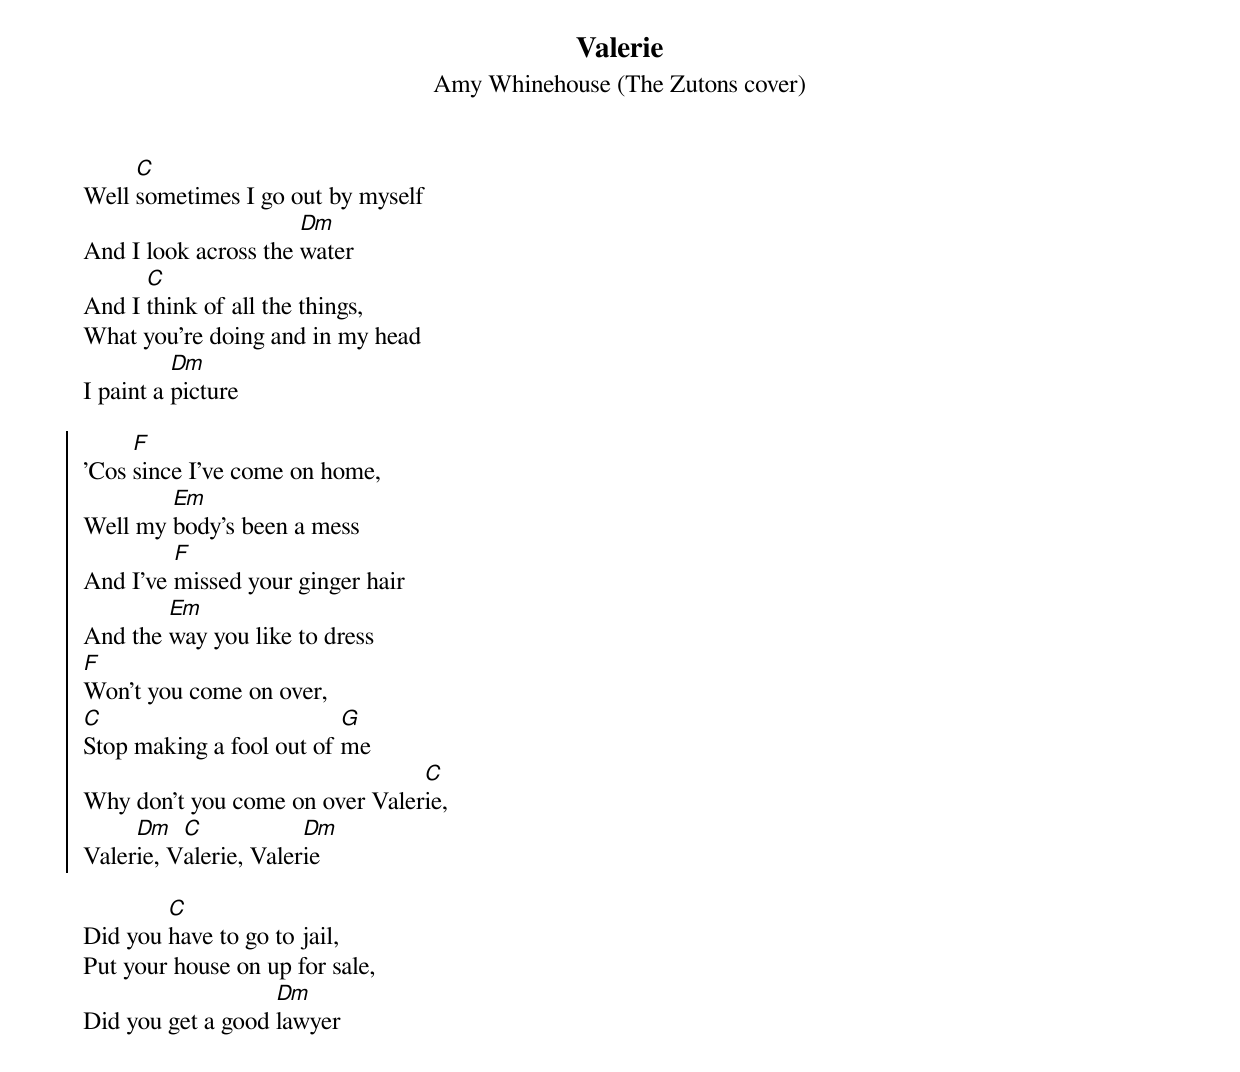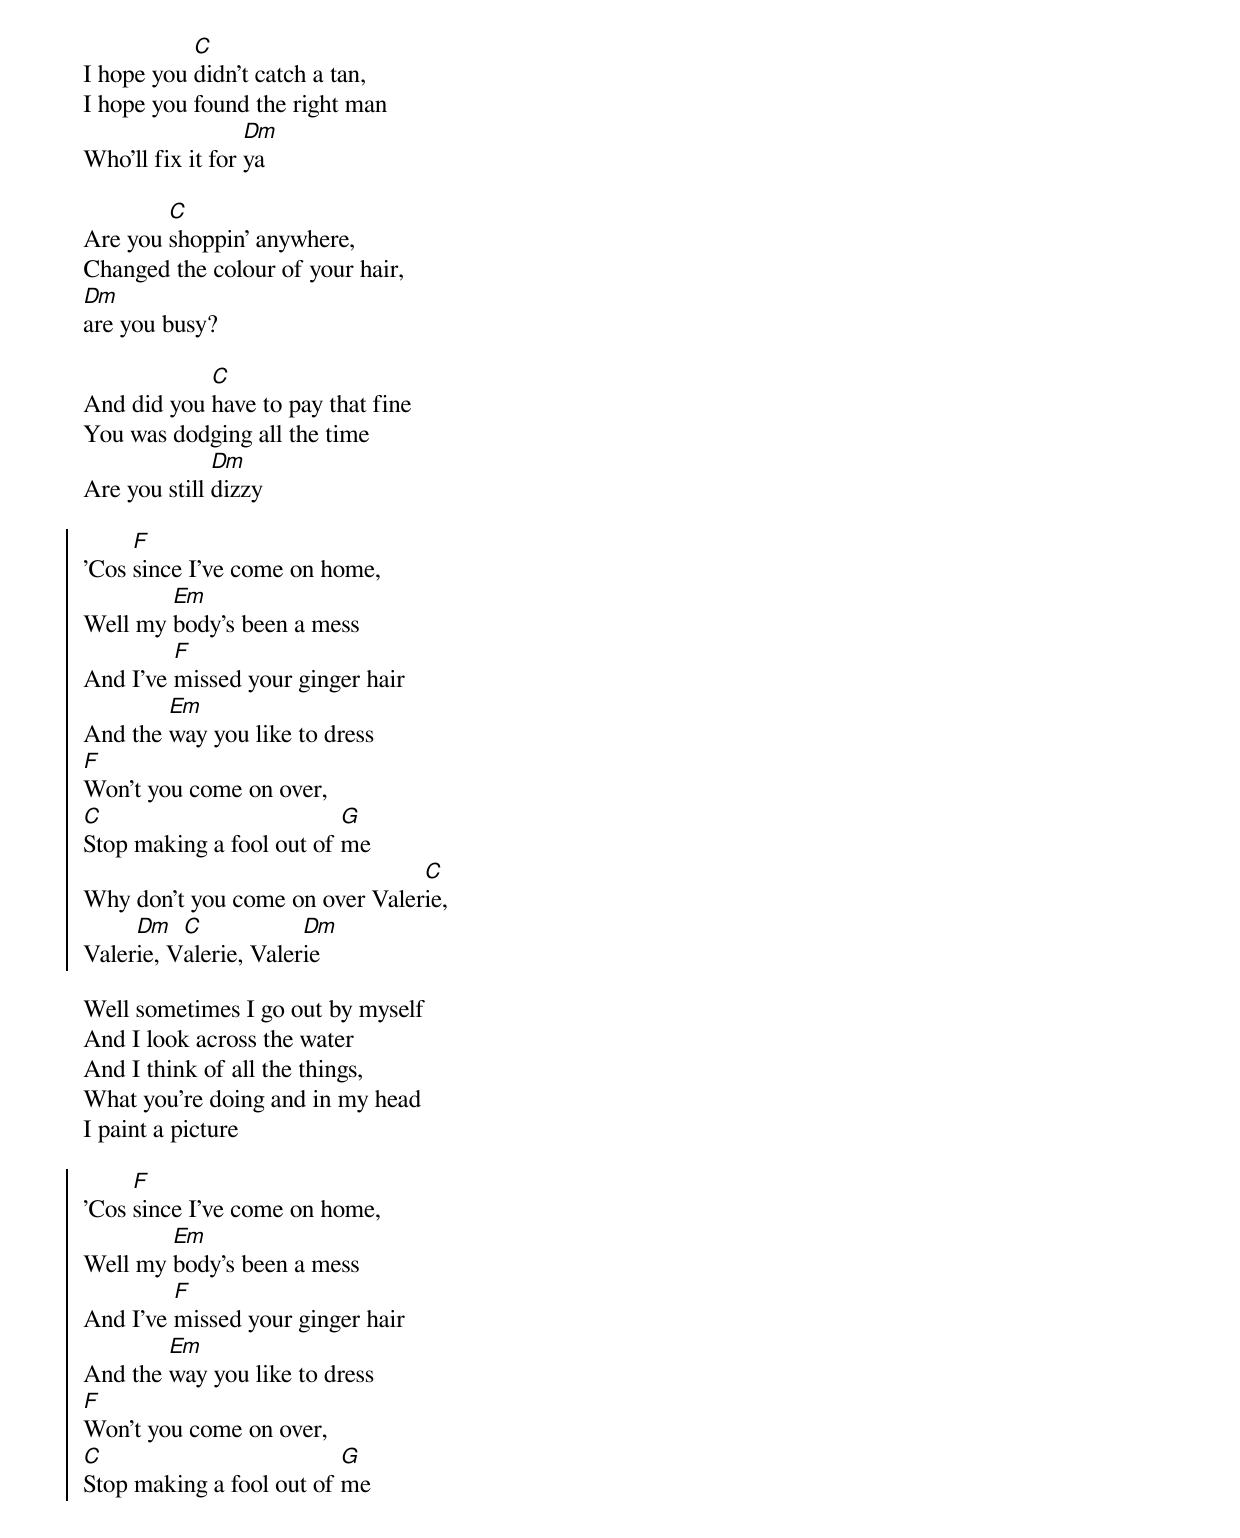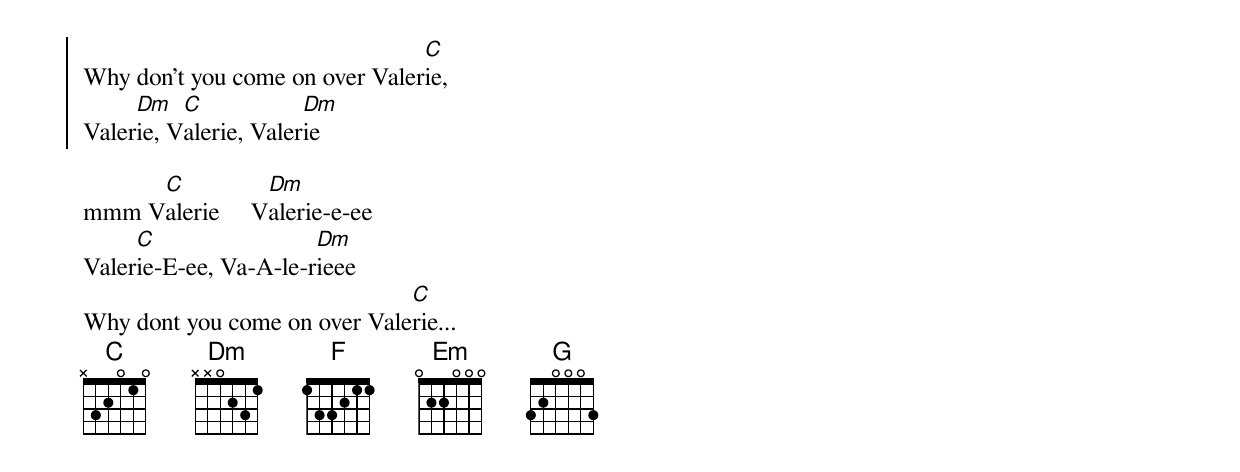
{t:Valerie}
{st:Amy Whinehouse (The Zutons cover)}
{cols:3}
Well [C]sometimes I go out by myself
And I look across the [Dm]water
And I [C]think of all the things,
What you're doing and in my head
I paint a [Dm]picture

{soc}
'Cos [F]since I've come on home,
Well my [Em]body's been a mess
And I've [F]missed your ginger hair
And the [Em]way you like to dress
[F]Won't you come on over,
[C]Stop making a fool out of [G]me
Why don't you come on over Valer[C]ie,
Valer[Dm]ie, V[C]alerie, Valer[Dm]ie
{eoc}

Did you [C]have to go to jail,
Put your house on up for sale,
Did you get a good [Dm]lawyer
{colb}

I hope you [C]didn't catch a tan,
I hope you found the right man
Who'll fix it for [Dm]ya

Are you [C]shoppin' anywhere,
Changed the colour of your hair,
[Dm]are you busy?

And did you [C]have to pay that fine
You was dodging all the time
Are you still [Dm]dizzy

{soc}
'Cos [F]since I've come on home,
Well my [Em]body's been a mess
And I've [F]missed your ginger hair
And the [Em]way you like to dress
[F]Won't you come on over,
[C]Stop making a fool out of [G]me
Why don't you come on over Valer[C]ie,
Valer[Dm]ie, V[C]alerie, Valer[Dm]ie
{eoc}

Well sometimes I go out by myself
And I look across the water
And I think of all the things,
What you're doing and in my head
I paint a picture

{soc}
'Cos [F]since I've come on home,
Well my [Em]body's been a mess
And I've [F]missed your ginger hair
And the [Em]way you like to dress
[F]Won't you come on over,
[C]Stop making a fool out of [G]me
Why don't you come on over Valer[C]ie,
Valer[Dm]ie, V[C]alerie, Valer[Dm]ie
{eoc}

mmm V[C]alerie     V[Dm]alerie-e-ee
Valer[C]ie-E-ee, Va-A-le-r[Dm]ieee
Why dont you come on over Vale[C]rie...
